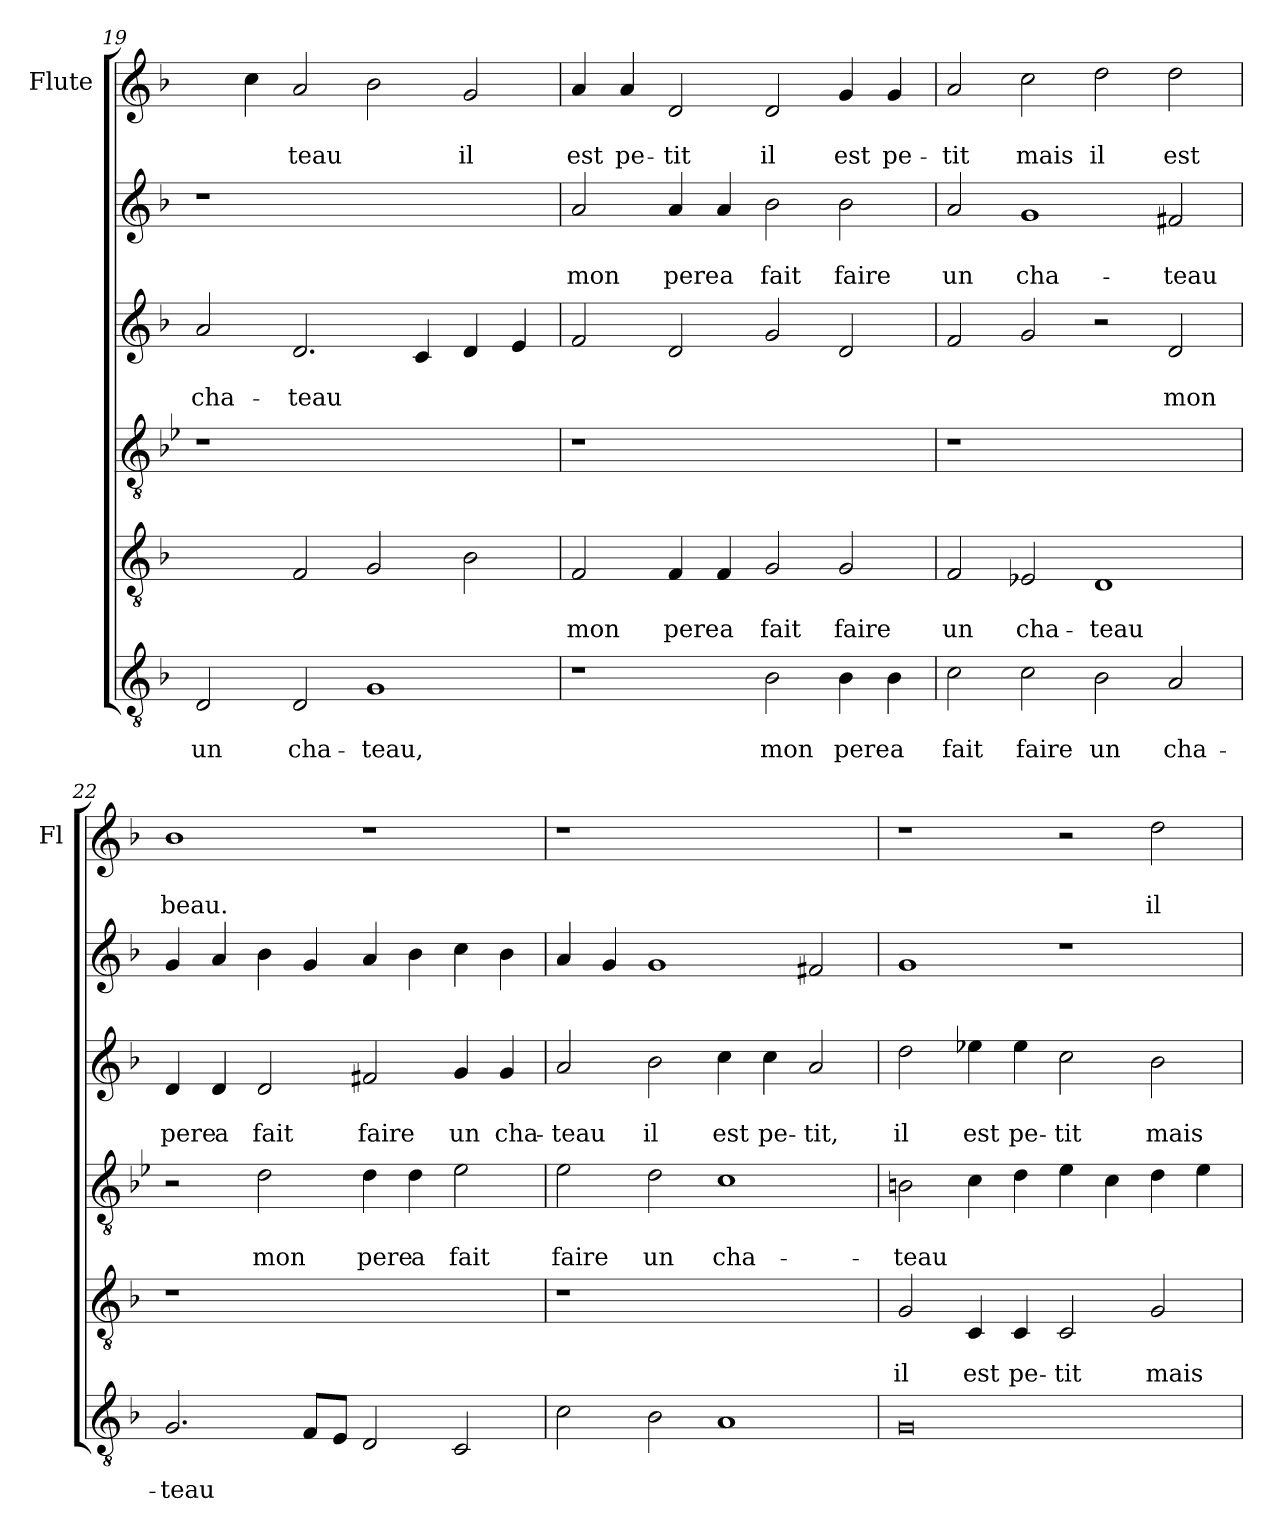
**kern	**text	**text	**kern	**text	**text	**kern	**text	**text	**kern	**text	**text	**kern	**text	**text	**kern	**text	**text
*part6	*part6	*part6	*part5	*part5	*part5	*part4	*part4	*part4	*part3	*part3	*part3	*part2	*part2	*part2	*part1	*part1	*part1
*staff6	*staff6	*staff6	*staff5	*staff5	*staff5	*staff4	*staff4	*staff4	*staff3	*staff3	*staff3	*staff2	*staff2	*staff2	*staff1	*staff1	*staff1
*	*	*	*	*	*	*	*	*	*	*	*	*	*	*	*I"Flute	*	*
*	*	*	*	*	*	*	*	*	*	*	*	*	*	*	*I'Fl	*	*
!!LO:LB:g=z
*clefGv2	*	*	*clefGv2	*	*	*clefGv2	*	*	*clefG2	*	*	*clefG2	*	*	*clefG2	*	*
*k[b-]	*	*	*k[b-]	*	*	*k[b-e-]	*	*	*k[b-]	*	*	*k[b-]	*	*	*k[b-]	*	*
*F:	*	*	*F:	*	*	*B-:	*	*	*F:	*	*	*F:	*	*	*F:	*	*
=19	=19	=19	=19	=19	=19	=19	=19	=19	=19	=19	=19	=19	=19	=19	=19	=19	=19
!	!	!LO:LY:b	!	!	!	!	!	!	!	!	!LO:LY:b	!	!	!	!	!	!
2D/	.	un	2G/yy	.	.	1r	.	.	2a/	.	cha-	1r	.	.	4dd\yy	.	.
.	.	.	.	.	.	.	.	.	.	.	.	.	.	.	4cc\	.	.
!	!	!LO:LY:b	!	!	!	!	!	!	!	!	!LO:LY:b	!	!	!	!	!	!LO:LY:b
2D/	.	cha-	2F/	.	.	.	.	.	2.d/	.	-teau	.	.	.	2a/	.	-teau
!	!	!LO:LY:b	!	!	!	!	!	!	!	!	!	!	!	!	!	!	!
1G	.	-teau,	2G/	.	.	1ryy	.	.	.	.	.	1ryy	.	.	2b-\	.	.
.	.	.	.	.	.	.	.	.	4c/	.	.	.	.	.	.	.	.
!	!	!	!	!	!	!	!	!	!	!	!	!	!	!	!	!	!LO:LY:b
.	.	.	2B-\	.	.	.	.	.	4d/	.	.	.	.	.	2g/	.	il
.	.	.	.	.	.	.	.	.	4e/	.	.	.	.	.	.	.	.
=20	=20	=20	=20	=20	=20	=20	=20	=20	=20	=20	=20	=20	=20	=20	=20	=20	=20
!	!	!	!	!	!LO:LY:b	!	!	!	!	!	!	!	!	!LO:LY:b	!	!	!LO:LY:b
1r	.	.	2F/	.	mon	1r	.	.	2f/	.	.	2a/	.	mon	4a/	.	est
!	!	!	!	!	!	!	!	!	!	!	!	!	!	!	!	!	!LO:LY:b
.	.	.	.	.	.	.	.	.	.	.	.	.	.	.	4a/	.	pe-
!	!	!	!	!	!LO:LY:b	!	!	!	!	!	!	!	!	!LO:LY:b	!	!	!LO:LY:b
.	.	.	4F/	.	pere	.	.	.	2d/	.	.	4a/	.	pere	2d/	.	-tit
!	!	!	!	!	!LO:LY:b	!	!	!	!	!	!	!	!	!LO:LY:b	!	!	!
.	.	.	4F/	.	a	.	.	.	.	.	.	4a/	.	a	.	.	.
!	!	!LO:LY:b	!	!	!LO:LY:b	!	!	!	!	!	!	!	!	!LO:LY:b	!	!	!LO:LY:b
2B-\	.	mon	2G/	.	fait	1ryy	.	.	2g/	.	.	2b-\	.	fait	2d/	.	il
!	!	!LO:LY:b	!	!	!LO:LY:b	!	!	!	!	!	!	!	!	!LO:LY:b	!	!	!LO:LY:b
4B-\	.	pere	2G/	.	faire	.	.	.	2d/	.	.	2b-\	.	faire	4g/	.	est
!	!	!LO:LY:b	!	!	!	!	!	!	!	!	!	!	!	!	!	!	!LO:LY:b
4B-\	.	a	.	.	.	.	.	.	.	.	.	.	.	.	4g/	.	pe-
=21	=21	=21	=21	=21	=21	=21	=21	=21	=21	=21	=21	=21	=21	=21	=21	=21	=21
!	!	!LO:LY:b	!	!	!LO:LY:b	!	!	!	!	!	!	!	!	!LO:LY:b	!	!	!LO:LY:b
2c\	.	fait	2F/	.	un	1r	.	.	2f/	.	.	2a/	.	un	2a/	.	-tit
!	!	!LO:LY:b	!	!	!LO:LY:b	!	!	!	!	!	!	!	!	!LO:LY:b	!	!	!LO:LY:b
2c\	.	faire	2E-X/	.	cha-	.	.	.	2g/	.	.	1g	.	cha-	2cc\	.	mais
!	!	!LO:LY:b	!	!	!LO:LY:b	!	!	!	!	!	!	!	!	!	!	!	!LO:LY:b
2B-\	.	un	1D	.	-teau	1ryy	.	.	2r	.	.	.	.	.	2dd\	.	il
!	!	!LO:LY:b	!	!	!	!	!	!	!	!	!LO:LY:b	!	!	!LO:LY:b	!	!	!LO:LY:b
2A/	.	cha-	.	.	.	.	.	.	2d/	.	mon	2f#X/	.	-teau	2dd\	.	est
=22	=22	=22	=22	=22	=22	=22	=22	=22	=22	=22	=22	=22	=22	=22	=22	=22	=22
!	!	!LO:LY:b	!	!	!	!	!	!	!	!	!LO:LY:b	!	!	!	!	!	!LO:LY:b
2.G/	.	-teau	1r	.	.	2r	.	.	4d/	.	pere	4g/	.	.	1b-	.	beau.
!	!	!	!	!	!	!	!	!	!	!	!LO:LY:b	!	!	!	!	!	!
.	.	.	.	.	.	.	.	.	4d/	.	a	4a/	.	.	.	.	.
!	!	!	!	!	!	!	!	!LO:LY:b	!	!	!LO:LY:b	!	!	!	!	!	!
.	.	.	.	.	.	2d\	.	mon	2d/	.	fait	4b-\	.	.	.	.	.
8F/L	.	.	.	.	.	.	.	.	.	.	.	4g/	.	.	.	.	.
8E/J	.	.	.	.	.	.	.	.	.	.	.	.	.	.	.	.	.
!	!	!	!	!	!	!	!	!LO:LY:b	!	!	!LO:LY:b	!	!	!	!	!	!
2D/	.	.	1ryy	.	.	4d\	.	pere	2f#X/	.	faire	4a/	.	.	1r	.	.
!	!	!	!	!	!	!	!	!LO:LY:b	!	!	!	!	!	!	!	!	!
.	.	.	.	.	.	4d\	.	a	.	.	.	4b-\	.	.	.	.	.
!	!	!	!	!	!	!	!	!LO:LY:b	!	!	!LO:LY:b	!	!	!	!	!	!
2C/	.	.	.	.	.	2e-\	.	fait	4g/	.	un	4cc\	.	.	.	.	.
!	!	!	!	!	!	!	!	!	!	!	!LO:LY:b	!	!	!	!	!	!
.	.	.	.	.	.	.	.	.	4g/	.	cha-	4b-\	.	.	.	.	.
!!LO:PB:g=z
=23	=23	=23	=23	=23	=23	=23	=23	=23	=23	=23	=23	=23	=23	=23	=23	=23	=23
!	!	!	!	!	!	!	!	!LO:LY:b	!	!	!LO:LY:b	!	!	!	!	!	!
2c\	.	.	1r	.	.	2e-\	.	faire	2a/	.	-teau	4a/	.	.	1r	.	.
.	.	.	.	.	.	.	.	.	.	.	.	4g/	.	.	.	.	.
!	!	!	!	!	!	!	!	!LO:LY:b	!	!	!LO:LY:b	!	!	!	!	!	!
2B-\	.	.	.	.	.	2d\	.	un	2b-\	.	il	1g	.	.	.	.	.
!	!	!	!	!	!	!	!	!LO:LY:b	!	!	!LO:LY:b	!	!	!	!	!	!
1A	.	.	1ryy	.	.	1c	.	cha-	4cc\	.	est	.	.	.	1ryy	.	.
!	!	!	!	!	!	!	!	!	!	!	!LO:LY:b	!	!	!	!	!	!
.	.	.	.	.	.	.	.	.	4cc\	.	pe-	.	.	.	.	.	.
!	!	!	!	!	!	!	!	!	!	!	!LO:LY:b	!	!	!	!	!	!
.	.	.	.	.	.	.	.	.	2a/	.	-tit,	2f#X/	.	.	.	.	.
=24	=24	=24	=24	=24	=24	=24	=24	=24	=24	=24	=24	=24	=24	=24	=24	=24	=24
!	!	!	!	!	!LO:LY:b	!	!	!LO:LY:b	!	!	!LO:LY:b	!	!	!	!	!	!
0G	.	.	2G/	.	il	2Bn\	.	-teau	2dd\	.	il	1g	.	.	1r	.	.
!	!	!	!	!	!LO:LY:b	!	!	!	!	!	!LO:LY:b	!	!	!	!	!	!
.	.	.	4C/	.	est	4c\	.	.	4ee-X\	.	est	.	.	.	.	.	.
!	!	!	!	!	!LO:LY:b	!	!	!	!	!	!LO:LY:b	!	!	!	!	!	!
.	.	.	4C/	.	pe-	4d\	.	.	4ee-\	.	pe-	.	.	.	.	.	.
!	!	!	!	!	!LO:LY:b	!	!	!	!	!	!LO:LY:b	!	!	!	!	!	!
.	.	.	2C/	.	-tit	4e-\	.	.	2cc\	.	-tit	1r	.	.	2r	.	.
.	.	.	.	.	.	4c\	.	.	.	.	.	.	.	.	.	.	.
!	!	!	!	!	!LO:LY:b	!	!	!	!	!	!LO:LY:b	!	!	!	!	!	!LO:LY:b
.	.	.	2G/	.	mais	4d\	.	.	2b-\	.	mais	.	.	.	2dd\	.	il
.	.	.	.	.	.	4e-\	.	.	.	.	.	.	.	.	.	.	.
=	=	=	=	=	=	=	=	=	=	=	=	=	=	=	=	=	=
*-	*-	*-	*-	*-	*-	*-	*-	*-	*-	*-	*-	*-	*-	*-	*-	*-	*-
